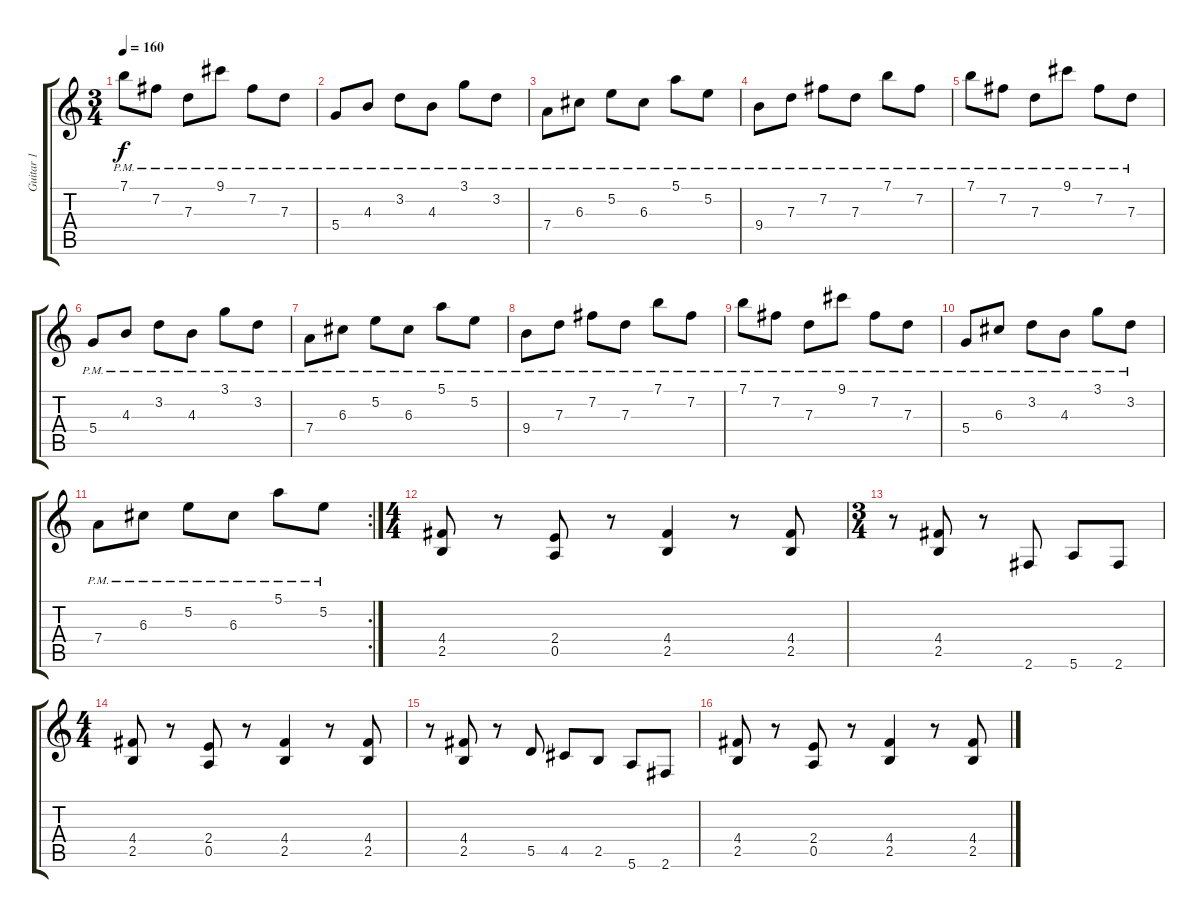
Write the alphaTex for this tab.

\track ("Guitar 1" "Guitar 1") {instrument distortionguitar}
\staff {score tabs}
\tuning (E4 B3 G3 D3 A2 E2) {hide}
\ts (3 4)
\tempo 160
\clef g2
\ks c
7.1{pm}.8{dy f} 7.2{pm}.8 7.3{pm}.8 9.1{pm}.8 7.2{pm}.8 7.3{pm}.8 |
5.4{pm}.8 4.3{pm}.8 3.2{pm}.8 4.3{pm}.8 3.1{pm}.8 3.2{pm}.8 |
7.4{pm}.8 6.3{pm}.8 5.2{pm}.8 6.3{pm}.8 5.1{pm}.8 5.2{pm}.8 |
9.4{pm}.8 7.3{pm}.8 7.2{pm}.8 7.3{pm}.8 7.1{pm}.8 7.2{pm}.8 |
7.1{pm}.8 7.2{pm}.8 7.3{pm}.8 9.1{pm}.8 7.2{pm}.8 7.3{pm}.8 |
5.4{pm}.8 4.3{pm}.8 3.2{pm}.8 4.3{pm}.8 3.1{pm}.8 3.2{pm}.8 |
7.4{pm}.8 6.3{pm}.8 5.2{pm}.8 6.3{pm}.8 5.1{pm}.8 5.2{pm}.8 |
9.4{pm}.8 7.3{pm}.8 7.2{pm}.8 7.3{pm}.8 7.1{pm}.8 7.2{pm}.8 |
7.1{pm}.8 7.2{pm}.8 7.3{pm}.8 9.1{pm}.8 7.2{pm}.8 7.3{pm}.8 |
5.4{pm}.8 6.3{pm}.8 3.2{pm}.8 4.3{pm}.8 3.1{pm}.8 3.2{pm}.8 |
\rc 2
7.4{pm}.8 6.3{pm}.8 5.2{pm}.8 6.3{pm}.8 5.1{pm}.8 5.2{pm}.8 |
\ts (4 4)
(4.4 2.5).8 r.8 (2.4 0.5).8 r.8 (4.4 2.5).4 r.8 (4.4 2.5).8 |
\ts (3 4)
r.8 (4.4 2.5).8 r.8 2.6.8 5.6.8 2.6.8 |
\ts (4 4)
(4.4 2.5).8 r.8 (2.4 0.5).8 r.8 (4.4 2.5).4 r.8 (4.4 2.5).8 |
r.8 (4.4 2.5).8 r.8 5.5.8 4.5.8 2.5.8 5.6.8 2.6.8 |
(4.4 2.5).8 r.8 (2.4 0.5).8 r.8 (4.4 2.5).4 r.8 (4.4 2.5).8
